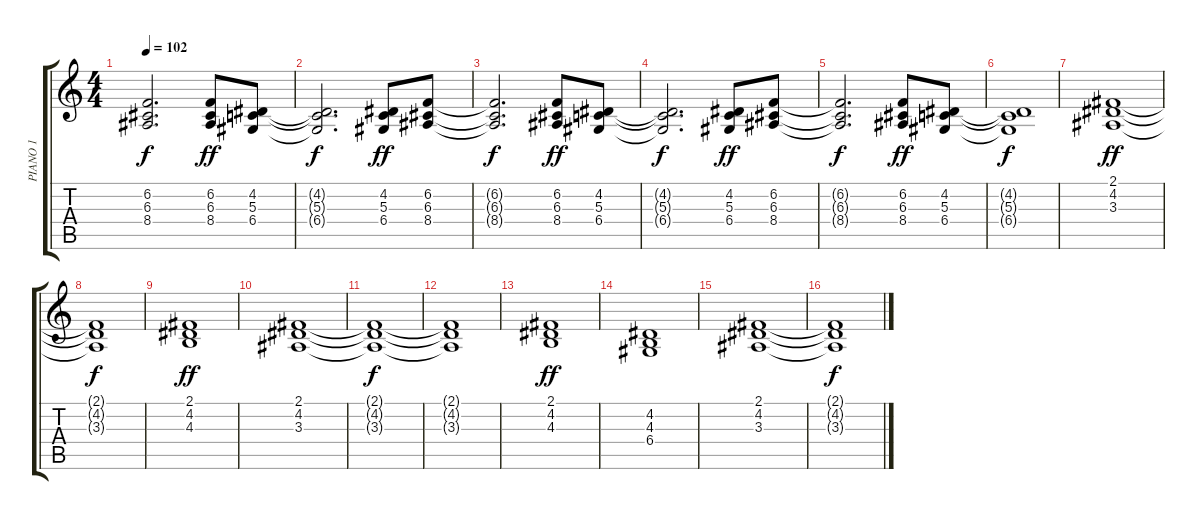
\track ("PIANO 1" "PIANO 1") {instrument acousticgrandpiano}
\staff {score tabs}
\tuning (E4 B3 G3 D3 A2 E2) {hide}
\ts (4 4)
\tempo 102
\clef g2
\ks c
(6.2{t} 6.3{t} 8.4{t}).2{d dy f} (6.2 6.3 8.4).8{dy ff} (4.2 5.3 6.4).8 |
(4.2{t} 5.3{t} 6.4{t}).2{d dy f} (4.2 5.3 6.4).8{dy ff} (6.2 6.3 8.4).8 |
(6.2{t} 6.3{t} 8.4{t}).2{d dy f} (6.2 6.3 8.4).8{dy ff} (4.2 5.3 6.4).8 |
(4.2{t} 5.3{t} 6.4{t}).2{d dy f} (4.2 5.3 6.4).8{dy ff} (6.2 6.3 8.4).8 |
(6.2{t} 6.3{t} 8.4{t}).2{d dy f} (6.2 6.3 8.4).8{dy ff} (4.2 5.3 6.4).8 |
(4.2{t} 5.3{t} 6.4{t}).1{dy f} |
(2.1 4.2 3.3).1{dy ff} |
(2.1{t} 4.2{t} 3.3{t}).1{dy f} |
(2.1 4.2 4.3).1{dy ff} |
(2.1 4.2 3.3).1 |
(2.1{t} 4.2{t} 3.3{t}).1{dy f} |
(2.1{t} 4.2{t} 3.3{t}).1 |
(2.1 4.2 4.3).1{dy ff} |
(4.2 4.3 6.4).1 |
(2.1 4.2 3.3).1 |
(2.1{t} 4.2{t} 3.3{t}).1{dy f}
